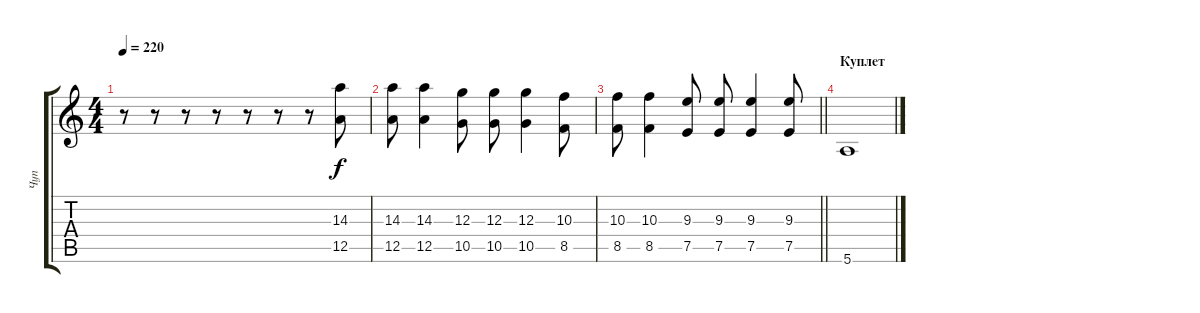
\track ("Чуп" "Чуп") {instrument distortionguitar}
\staff {score tabs}
\tuning (E4 B3 G3 D3 A2 E2) {hide}
\ts (4 4)
\tempo 220
\clef g2
\ks c
r.8{dy f} r.8 r.8 r.8 r.8 r.8 r.8 (14.3 12.5).8 |
(14.3 12.5).8 (14.3 12.5).4 (12.3 10.5).8 (12.3 10.5).8 (12.3 10.5).4 (10.3 8.5).8 |
\barLineRight lightlight
(10.3 8.5).8 (10.3 8.5).4 (9.3 7.5).8 (9.3 7.5).8 (9.3 7.5).4 (9.3 7.5).8 |
\section ("" "Куплет")
5.6.1
